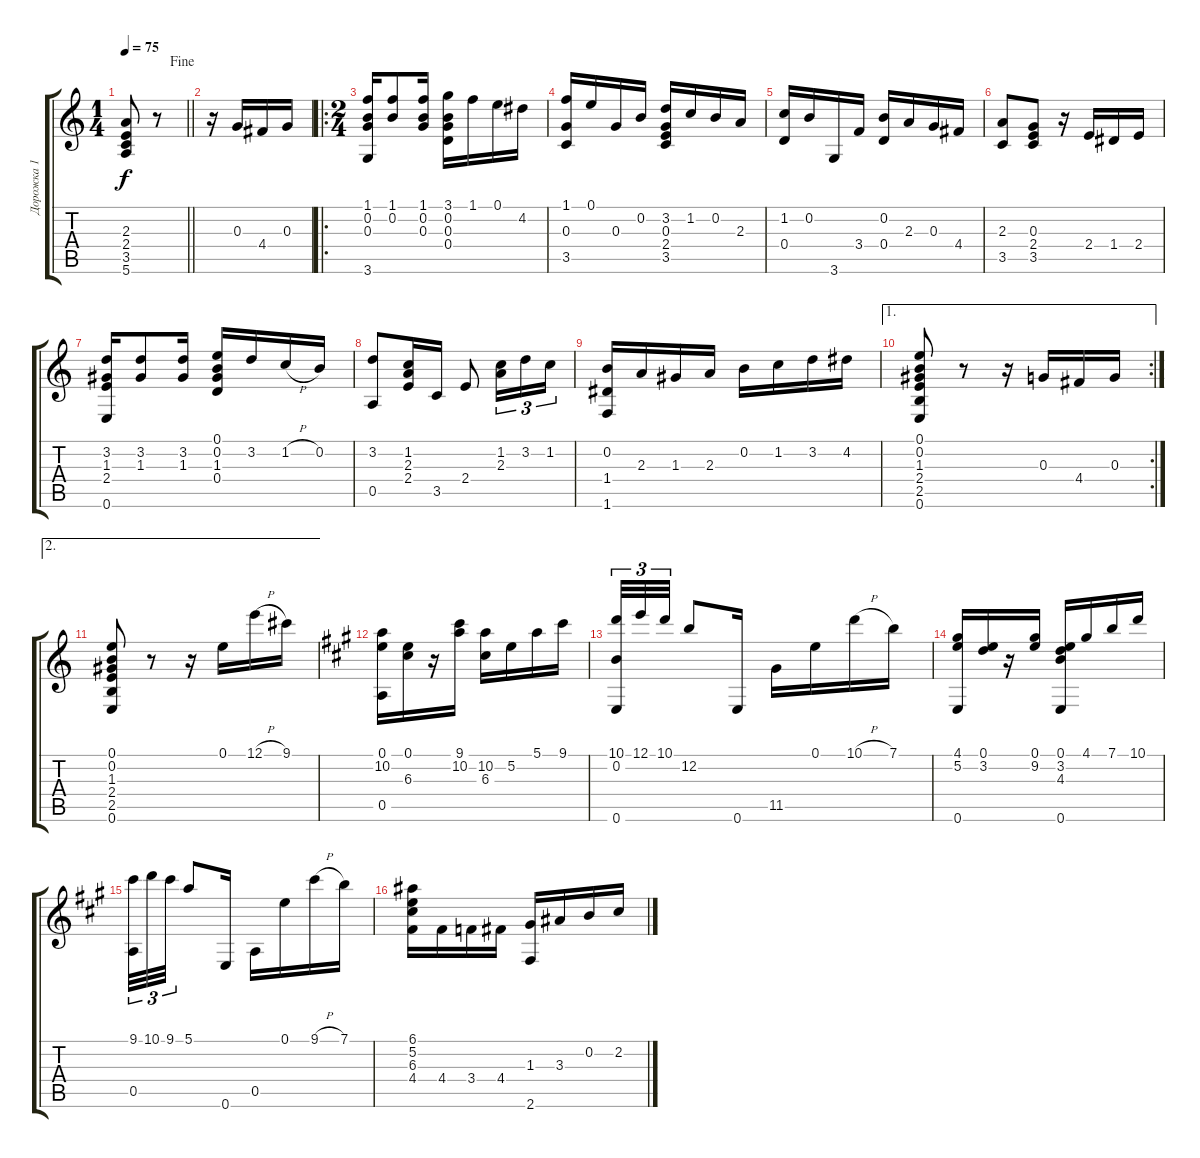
\track ("Дорожка 1" "Дорожка 1") {instrument acousticguitarnylon}
\staff {score tabs}
\tuning (E4 B3 G3 D3 A2 E2) {hide}
\ts (1 4)
\jump fine
\tempo 75
\clef g2
\barLineRight lightlight
\ks c
(2.3 2.4 3.5 5.6).8{dy f} r.8 |
r.16 0.3.16 4.4.16 0.3.16 |
\ro
\ts (2 4)
(1.1 0.2 0.3 3.6).16 (1.1 0.2).8 (1.1 0.2 0.3).16 (3.1 0.2 0.3 0.4).16 1.1.16 0.1.16 4.2.16 |
(1.1 0.3 3.5).16 0.1.16 0.3.16 0.2.16 (3.2 0.3 2.4 3.5).16 1.2.16 0.2.16 2.3.16 |
(1.2 0.4).16 0.2.16 3.6.16 3.4.16 (0.2 0.4).16 2.3.16 0.3.16 4.4.16 |
(2.3 3.5).8 (0.3 2.4 3.5).8 r.16 2.4.16 1.4.16 2.4.16 |
(3.2 1.3 2.4 0.6).16 (3.2 1.3).8 (3.2 1.3).16 (0.1 0.2 1.3 0.4).16 3.2.16 1.2{h}.16 0.2.16 |
(3.2 0.5).8 (1.2 2.3 2.4).16 3.5.16 2.4.8 (1.2 2.3).16{tu (3 2)} 3.2.16{tu (3 2)} 1.2.16{tu (3 2)} |
(0.2 1.4 1.6).16 2.3.16 1.3.16 2.3.16 0.2.16 1.2.16 3.2.16 4.2.16 |
\ae 1
\rc 2
(0.1 0.2 1.3 2.4 2.5 0.6).8 r.8 r.16 0.3.16 4.4.16 0.3.16 |
\ae 2
(0.1 0.2 1.3 2.4 2.5 0.6).8 r.8 r.16 0.1.16 12.1{h}.16 9.1.16 |
\ks a
(0.1 10.2 0.5).16 (0.1 6.3).16 r.16 (9.1 10.2).16 (10.2 6.3).16 5.2.16 5.1.16 9.1.16 |
(10.1 0.2 0.6).32{tu (3 2)} 12.1.32{tu (3 2)} 10.1.32{tu (3 2)} 12.2.8 0.6.16 11.5.16 0.1.16 10.1{h}.16 7.1.16 |
(4.1 5.2 0.6).16 (0.1 3.2).16 r.16 (0.1 9.2).16 (0.1 3.2 4.3 0.6).16 4.1.16 7.1.16 10.1.16 |
(9.1 0.5).32{tu (3 2)} 10.1.32{tu (3 2)} 9.1.32{tu (3 2)} 5.1.8 0.6.16 0.5.16 0.1.16 9.1{h}.16 7.1.16 |
(6.1 5.2 6.3 4.4).16 4.4.16 3.4.16 4.4.16 (1.3 2.6).16 3.3.16 0.2.16 2.2.16
